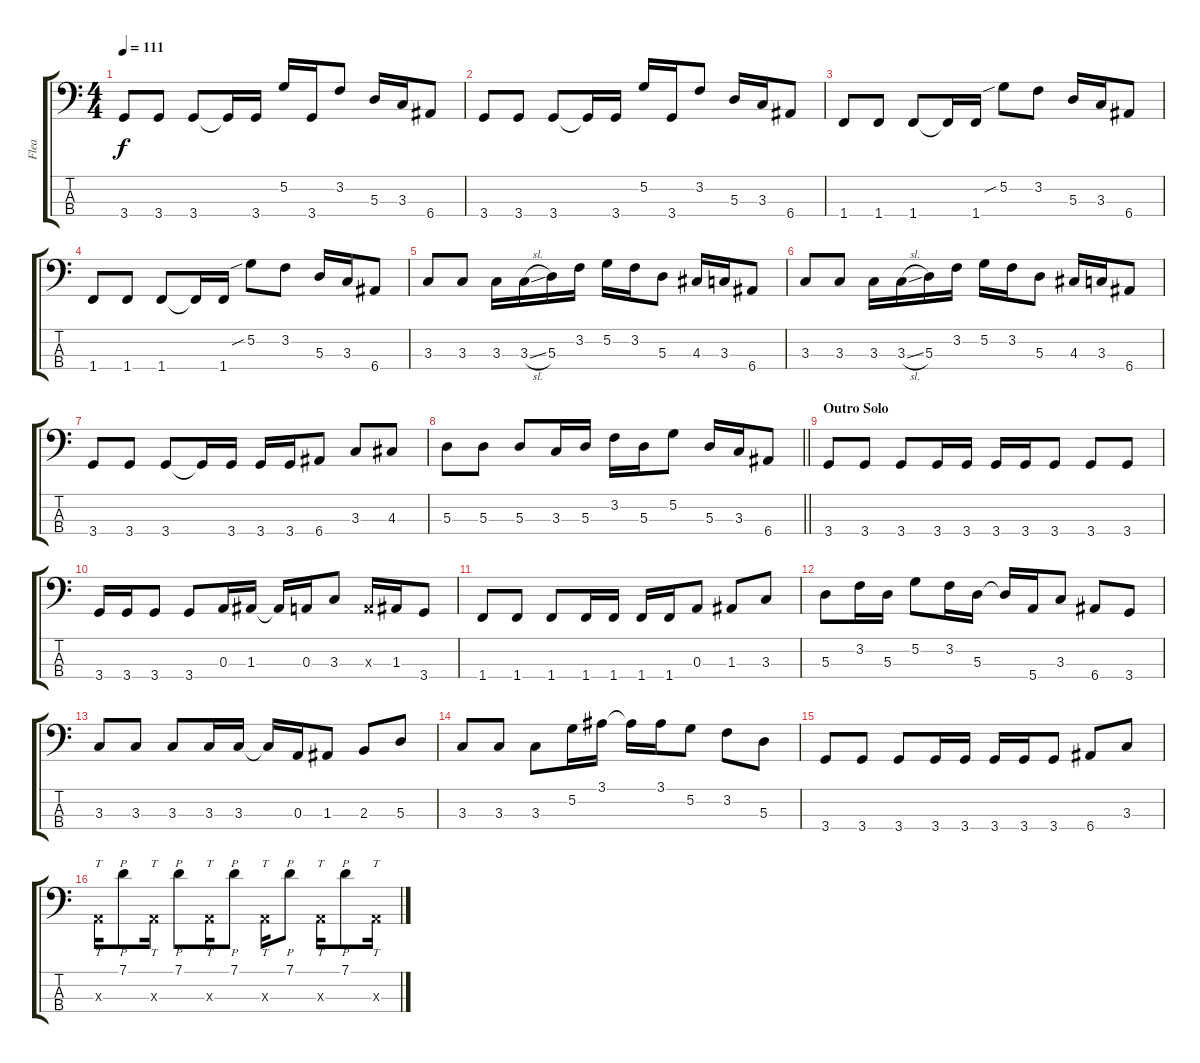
\track ("Flea" "Flea") {instrument electricbassfinger}
\staff {score tabs}
\tuning (G2 D2 A1 E1) {hide}
\ts (4 4)
\tempo 111
\clef f4
\ks c
3.4.8{dy f} 3.4.8 3.4.8 3.4{t}.16 3.4.16 5.2.16 3.4.16 3.2.8 5.3.16 3.3.16 6.4.8 |
3.4.8 3.4.8 3.4.8 3.4{t}.16 3.4.16 5.2.16 3.4.16 3.2.8 5.3.16 3.3.16 6.4.8 |
1.4.8 1.4.8 1.4.8 1.4{t}.16 1.4.16 5.2{sib}.8 3.2.8 5.3.16 3.3.16 6.4.8 |
1.4.8 1.4.8 1.4.8 1.4{t}.16 1.4.16 5.2{sib}.8 3.2.8 5.3.16 3.3.16 6.4.8 |
3.3.8 3.3.8 3.3.16 3.3{sl}.16 5.3.16 3.2.16 5.2.16 3.2.16 5.3.8 4.3.16 3.3.16 6.4.8 |
3.3.8 3.3.8 3.3.16 3.3{sl}.16 5.3.16 3.2.16 5.2.16 3.2.16 5.3.8 4.3.16 3.3.16 6.4.8 |
3.4.8 3.4.8 3.4.8 3.4{t}.16 3.4.16 3.4.16 3.4.16 6.4.8 3.3.8 4.3.8 |
\barLineRight lightlight
5.3.8 5.3.8 5.3.8 3.3.16 5.3.16 3.2.16 5.3.16 5.2.8 5.3.16 3.3.16 6.4.8 |
\section ("" "Outro Solo")
3.4.8 3.4.8 3.4.8 3.4.16 3.4.16 3.4.16 3.4.16 3.4.8 3.4.8 3.4.8 |
3.4.16 3.4.16 3.4.8 3.4.8 0.3.16 1.3.16 1.3{t}.16 0.3.16 3.3.8 0.3{x}.16 1.3.16 3.4.8 |
1.4.8 1.4.8 1.4.8 1.4.16 1.4.16 1.4.16 1.4.16 0.3.8 1.3.8 3.3.8 |
5.3.8 3.2.16 5.3.16 5.2.8 3.2.16 5.3.16 5.3{t}.16 5.4.16 3.3.8 6.4.8 3.4.8 |
3.3.8 3.3.8 3.3.8 3.3.16 3.3.16 3.3{t}.16 0.3.16 1.3.8 2.3.8 5.3.8 |
3.3.8 3.3.8 3.3.8 5.2.16 3.1.16 3.1{t}.16 3.1.16 5.2.8 3.2.8 5.3.8 |
3.4.8 3.4.8 3.4.8 3.4.16 3.4.16 3.4.16 3.4.16 3.4.8 6.4.8 3.3.8 |
0.3{x}.16{tt} 7.1.8{p} 0.3{x}.16{tt} 7.1.8{p} 0.3{x}.16{tt} 7.1.8{p} 0.3{x}.16{tt} 7.1.8{p} 0.3{x}.16{tt} 7.1.8{p} 0.3{x}.16{tt}
